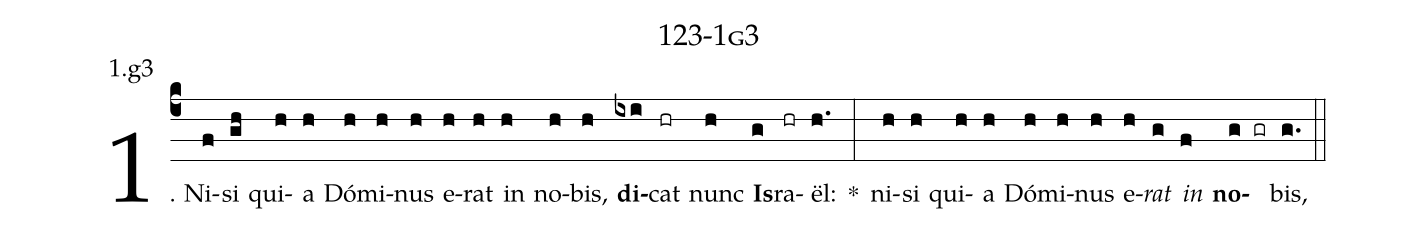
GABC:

name: 123-1g3;
annotation: 1.g3;
%%
(c4)1. Ni(f)si(gh) qui(h)a(h) Dó(h)mi(h)nus(h) e(h)rat(h) in(h) no(h)bis,(h) <b>di</b>(ixi)cat(hr) nunc(h) <b>Is</b>(g)ra(hr)ël:(h.) *(:) ni(h)si(h) qui(h)a(h) Dó(h)mi(h)nus(h) e(h)<i>rat</i>(g) <i>in</i>(f) <b>no</b>(g gr)bis,(g.) (::)
